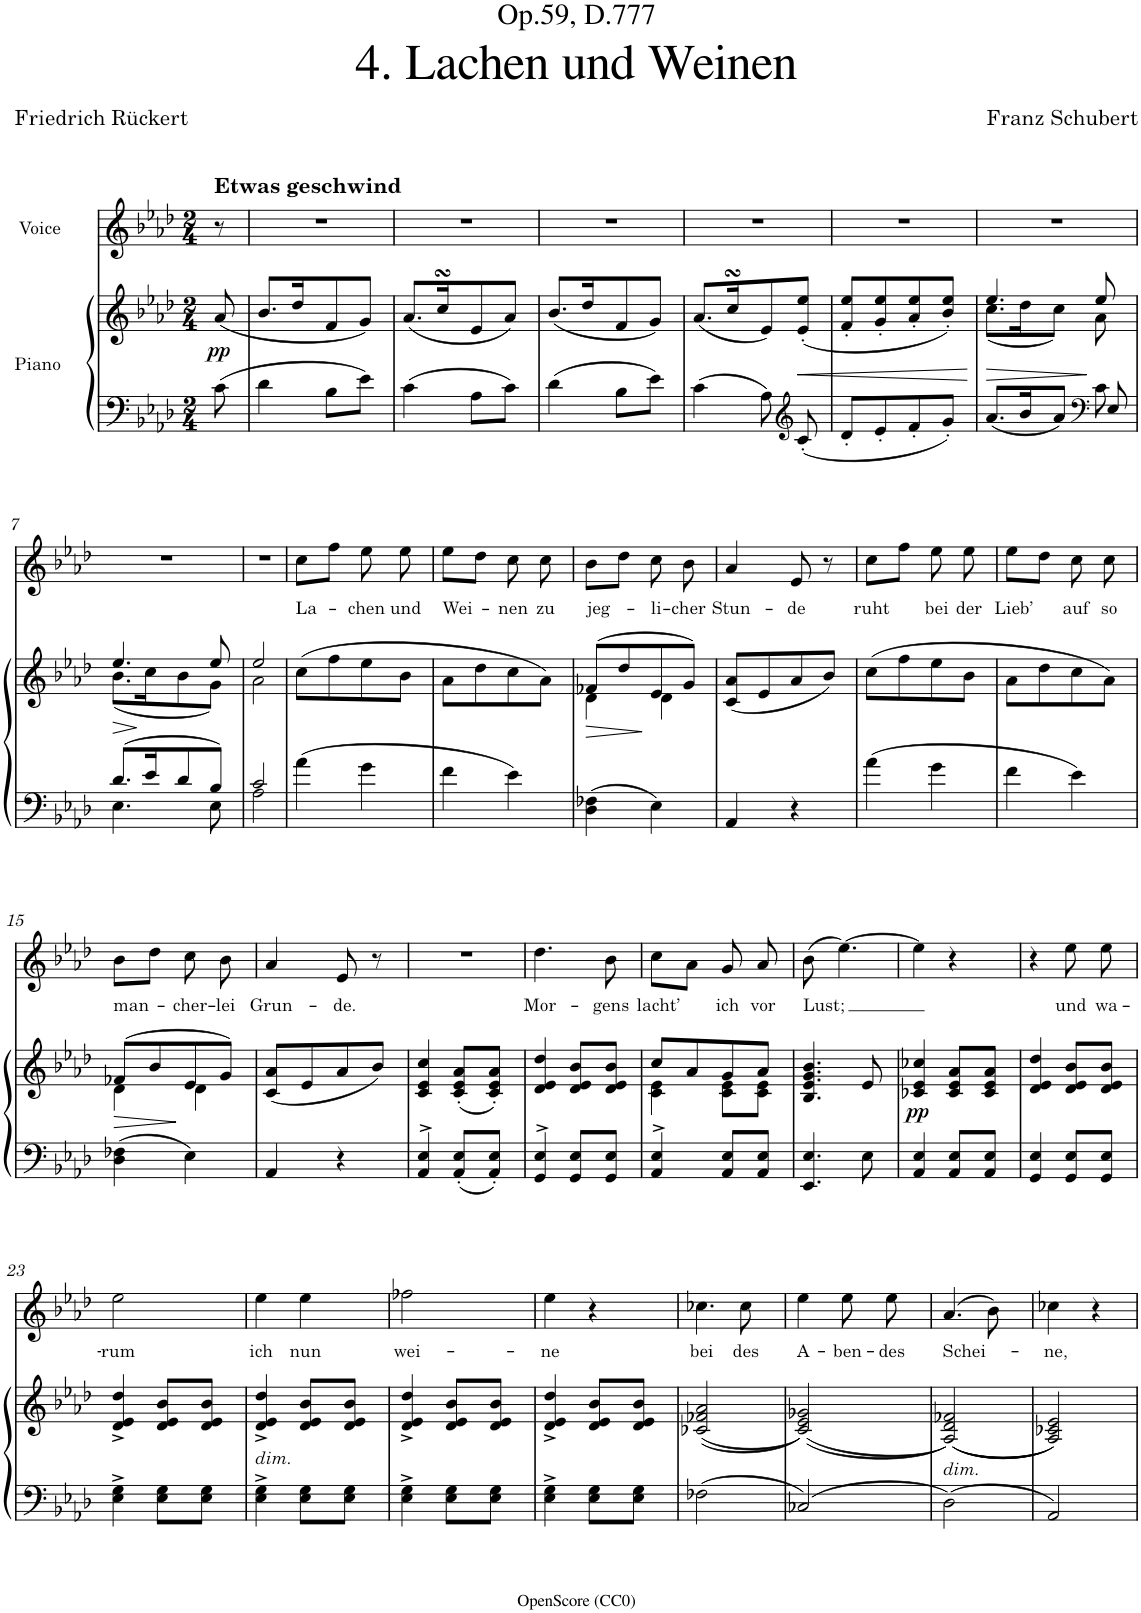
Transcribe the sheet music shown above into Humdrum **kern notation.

**kern	**kern	**dynam	**kern	**text
*part2	*part2	*part2	*part1	*part1
*staff3	*staff2	*staff2/3	*staff1	*staff1
*I"Piano	*	*	*I"Voice	*
*I'Pno	*	*	*	*
*clefF4	*clefG2	*	*clefG2	*
*k[b-e-a-d-]	*k[b-e-a-d-]	*	*k[b-e-a-d-]	*
*M2/4	*M2/4	*	*M2/4	*
=	=	=	=	=
!	!	!	!LO:TX:a:B:t=Etwas geschwind	!
!	!	!LO:DY:b	!	!
8c\	(8a-/	pp	8r	.
=1	=1	=1	=1	=1
4d-\	8.b-/L	.	2r	.
.	16dd-/K	.	.	.
8B-\L	8f/	.	.	.
8e-\J	8g/J)	.	.	.
=2	=2	=2	=2	=2
4c\	(8.a-/L	.	2r	.
.	16ccsSsS/K	.	.	.
8A-\L	8e-/	.	.	.
8c\J	8a-/J)	.	.	.
=3	=3	=3	=3	=3
4d-\	(8.b-/L	.	2r	.
.	16dd-/K	.	.	.
8B-\L	8f/	.	.	.
8e-\J	8g/J)	.	.	.
=4	=4	=4	=4	=4
4c\	(8.a-/L	.	2r	.
.	16ccsSsS/K	.	.	.
8A-\	8e-/)	.	.	.
*clefG2	*	*	*	*
!	!	!LO:HP:b	!	!
8c'/	(8e-/' 8ee-/'J	<	.	.
=5	=5	=5	=5	=5
8d-'/L	8f/' 8ee-/'L	.	2r	.
8e-'/	8g/' 8ee-/'	.	.	.
8f'/	8a-/' 8ee-/'	.	.	.
8g'/J	8b-/' 8ee-/'J)	.	.	.
.	.	[	.	.
=6	=6	=6	=6	=6
*^	*	*	*	*
!	!	!	!LO:HP:b	!	!
*	*	*^	*	*	*
8.a-/L	4.ryy	4.ee-/	(8.cc\L	>	2r	.
16b-/K	.	.	16dd-\K	.	.	.
8a-/J	.	.	8cc\J)	.	.	.
*clefF4	*	*	*	*	*	*
8E-/	8c\	8ee-/	8a-\	]	.	.
!!LO:LB:g=z
=7	=7	=7	=7	=7	=7	=7
!	!	!	!	!LO:HP:b	!	!
8.d-/L	4.E-\	4.ee-/	(8.b-\L	>	2r	.
16e-/K	.	.	16cc\K	]	.	.
8d-/	.	.	8b-\	.	.	.
8B-/J	8E-\	8ee-/	8g\J)	.	.	.
=8	=8	=8	=8	=8	=8	=8
2c/	2A-\	2ee-/	2a-\	.	2r	.
=9	=9	=9	=9	=9	=9	=9
!	!	!	!	!	!	!LO:LY:b
*v	*v	*	*	*	*	*
*	*v	*v	*	*	*
4a-\	(8cc\L	.	8cc\L	La-
.	8ff\	.	8ff\J	.
!	!	!	!	!LO:LY:b
4g\	8ee-\	.	8ee-\	-chen
!	!	!	!	!LO:LY:b
.	8b-\J	.	8ee-\	und
=10	=10	=10	=10	=10
!	!	!	!	!LO:LY:b
4f\	8a-\L	.	8ee-\L	Wei-
.	8dd-\	.	8dd-\J	.
!	!	!	!	!LO:LY:b
4e-\	8cc\	.	8cc\	-nen
!	!	!	!	!LO:LY:b
.	8a-\J)	.	8cc\	zu
=11	=11	=11	=11	=11
!	!	!LO:HP:b	!	!LO:LY:b
*	*^	*	*	*
4D-\ 4F-X\	(8f-X/L	4d-\	>	8b-\L	jeg-
.	8dd-/	.	.	8dd-\J	.
!	!	!	!	!	!LO:LY:b
4E-\	8e-/	4d-\	]	8cc\	-li-
!	!	!	!	!	!LO:LY:b
.	8g/J)	.	.	8b-\	-cher
*	*v	*v	*	*	*
=12	=12	=12	=12	=12
!	!	!	!	!LO:LY:b
4AA-/	(8c/ 8a-/L	.	4a-/	Stun-
.	8e-/	.	.	.
!	!	!	!	!LO:LY:b
4r	8a-/	.	8e-/	-de
.	8b-/J)	.	8r	.
=13	=13	=13	=13	=13
!	!	!	!	!LO:LY:b
4a-\	(8cc\L	.	8cc\L	ruht
.	8ff\	.	8ff\J	.
!	!	!	!	!LO:LY:b
4g\	8ee-\	.	8ee-\	bei
!	!	!	!	!LO:LY:b
.	8b-\J	.	8ee-\	der
=14	=14	=14	=14	=14
!	!	!	!	!LO:LY:b
4f\	8a-\L	.	8ee-\L	Lieb’
.	8dd-\	.	8dd-\J	.
!	!	!	!	!LO:LY:b
4e-\	8cc\	.	8cc\	auf
!	!	!	!	!LO:LY:b
.	8a-\J)	.	8cc\	so
!!LO:LB:g=z
=15	=15	=15	=15	=15
!	!	!LO:HP:b	!	!LO:LY:b
*	*^	*	*	*
4D-\ 4F-X\	(8f-X/L	4d-\	>	8b-\L	man-
.	8b-/	.	.	8dd-\J	.
!	!	!	!	!	!LO:LY:b
4E-\	8e-/	4d-\	]	8cc\	-cher-
!	!	!	!	!	!LO:LY:b
.	8g/J)	.	.	8b-\	-lei
*	*v	*v	*	*	*
=16	=16	=16	=16	=16
!	!	!	!	!LO:LY:b
4AA-/	(8c/ 8a-/L	.	4a-/	Grun-
.	8e-/	.	.	.
!	!	!	!	!LO:LY:b
4r	8a-/	.	8e-/	-de.
.	8b-/J)	.	8r	.
=17	=17	=17	=17	=17
4AA-/^> 4E-/^>	4c/ 4e-/ 4cc/	.	2r	.
8AA-/' 8E-/'L	(8c/' 8e-/' 8a-/'L	.	.	.
8AA-/' 8E-/'J	8c/' 8e-/' 8a-/'J)	.	.	.
=18	=18	=18	=18	=18
!	!	!	!	!LO:LY:b
4GG/^> 4E-/^>	4d-/ 4e-/ 4dd-/	.	4.dd-\	Mor-
8GG/ 8E-/L	8d-/ 8e-/ 8b-/L	.	.	.
!	!	!	!	!LO:LY:b
8GG/ 8E-/J	8d-/ 8e-/ 8b-/J	.	8b-\	-gens
=19	=19	=19	=19	=19
*	*^	*	*	*
!	!	!	!	!	!LO:LY:b
4AA-/^> 4E-/^>	8cc/L	4c\ 4e-\	.	8cc\L	lacht’
.	8a-/	.	.	8a-\J	.
!	!	!	!	!	!LO:LY:b
8AA-/ 8E-/L	8g/	8c\ 8e-\L	.	8g/	ich
!	!	!	!	!	!LO:LY:b
8AA-/ 8E-/J	8a-/J	8c\ 8e-\J	.	8a-/	vor
=20	=20	=20	=20	=20	=20
!	!	!	!	!	!LO:LY:b
*	*v	*v	*	*	*
4.EE-/ 4.E-/	4.B-/ 4.e-/ 4.g/ 4.b-/	.	(8b-\	Lust;
.	.	.	[4.ee-\)	.
8E-\	8e-/	.	.	.
=21	=21	=21	=21	=21
!	!	!LO:DY:b	!	!
4AA-/ 4E-/	4c-X/ 4e-/ 4cc-X/	pp	4ee-\]	.
8AA-/ 8E-/L	8c-/ 8e-/ 8a-/L	.	4r	.
8AA-/ 8E-/J	8c-/ 8e-/ 8a-/J	.	.	.
=22	=22	=22	=22	=22
4GG/ 4E-/	4d-/ 4e-/ 4dd-/	.	4r	.
!	!	!	!	!LO:LY:b
8GG/ 8E-/L	8d-/ 8e-/ 8b-/L	.	8ee-\	und
!	!	!	!	!LO:LY:b
8GG/ 8E-/J	8d-/ 8e-/ 8b-/J	.	8ee-\	wa-
!!LO:LB:g=z
=23	=23	=23	=23	=23
!	!	!	!	!LO:LY:b
4E-\^ 4G\^	4d-/^ 4e-/^ 4dd-/^	.	2ee-\	-rum
8E-\ 8G\L	8d-/ 8e-/ 8b-/L	.	.	.
8E-\ 8G\J	8d-/ 8e-/ 8b-/J	.	.	.
=24	=24	=24	=24	=24
!LO:TX:a:i:t=dim.	!	!	!	!
!	!	!	!	!LO:LY:b
4E-\^ 4G\^	4d-/^ 4e-/^ 4dd-/^	.	4ee-\	ich
!	!	!	!	!LO:LY:b
8E-\ 8G\L	8d-/ 8e-/ 8b-/L	.	4ee-\	nun
8E-\ 8G\J	8d-/ 8e-/ 8b-/J	.	.	.
=25	=25	=25	=25	=25
!	!	!	!	!LO:LY:b
4E-\^ 4G\^	4d-/^ 4e-/^ 4dd-/^	.	2ff-X\	wei-
8E-\ 8G\L	8d-/ 8e-/ 8b-/L	.	.	.
8E-\ 8G\J	8d-/ 8e-/ 8b-/J	.	.	.
=26	=26	=26	=26	=26
!	!	!	!	!LO:LY:b
4E-\^ 4G\^	4d-/^ 4e-/^ 4dd-/^	.	4ee-\	-ne
8E-\ 8G\L	8d-/ 8e-/ 8b-/L	.	4r	.
8E-\ 8G\J	8d-/ 8e-/ 8b-/J	.	.	.
=27	=27	=27	=27	=27
!	!	!	!	!LO:LY:b
2F-X\	((2c-X/ 2f-X/ 2a-/	.	4.cc-X\	bei
!	!	!	!	!LO:LY:b
.	.	.	8cc-\	des
=28	=28	=28	=28	=28
!	!	!	!	!LO:LY:b
2C-X/	((2c-X/ 2e-/ 2g-X/))	.	4ee-\	A-
!	!	!	!	!LO:LY:b
.	.	.	8ee-\	-ben-
!	!	!	!	!LO:LY:b
.	.	.	8ee-\	-des
=29	=29	=29	=29	=29
!	!LO:TX:b:i:t=dim.	!	!	!
!	!	!	!	!LO:LY:b
2D-\	((2A-/ 2d-/ 2f-X/))	.	(4.a-/	Schei-
.	.	.	8b-\)	.
=30	=30	=30	=30	=30
!	!	!	!	!LO:LY:b
2AA-/	2A-/ 2c-X/ 2e-/))	.	4cc-X\	-ne,
.	.	.	4r	.
=	=	=	=	=
*-	*-	*-	*-	*-
